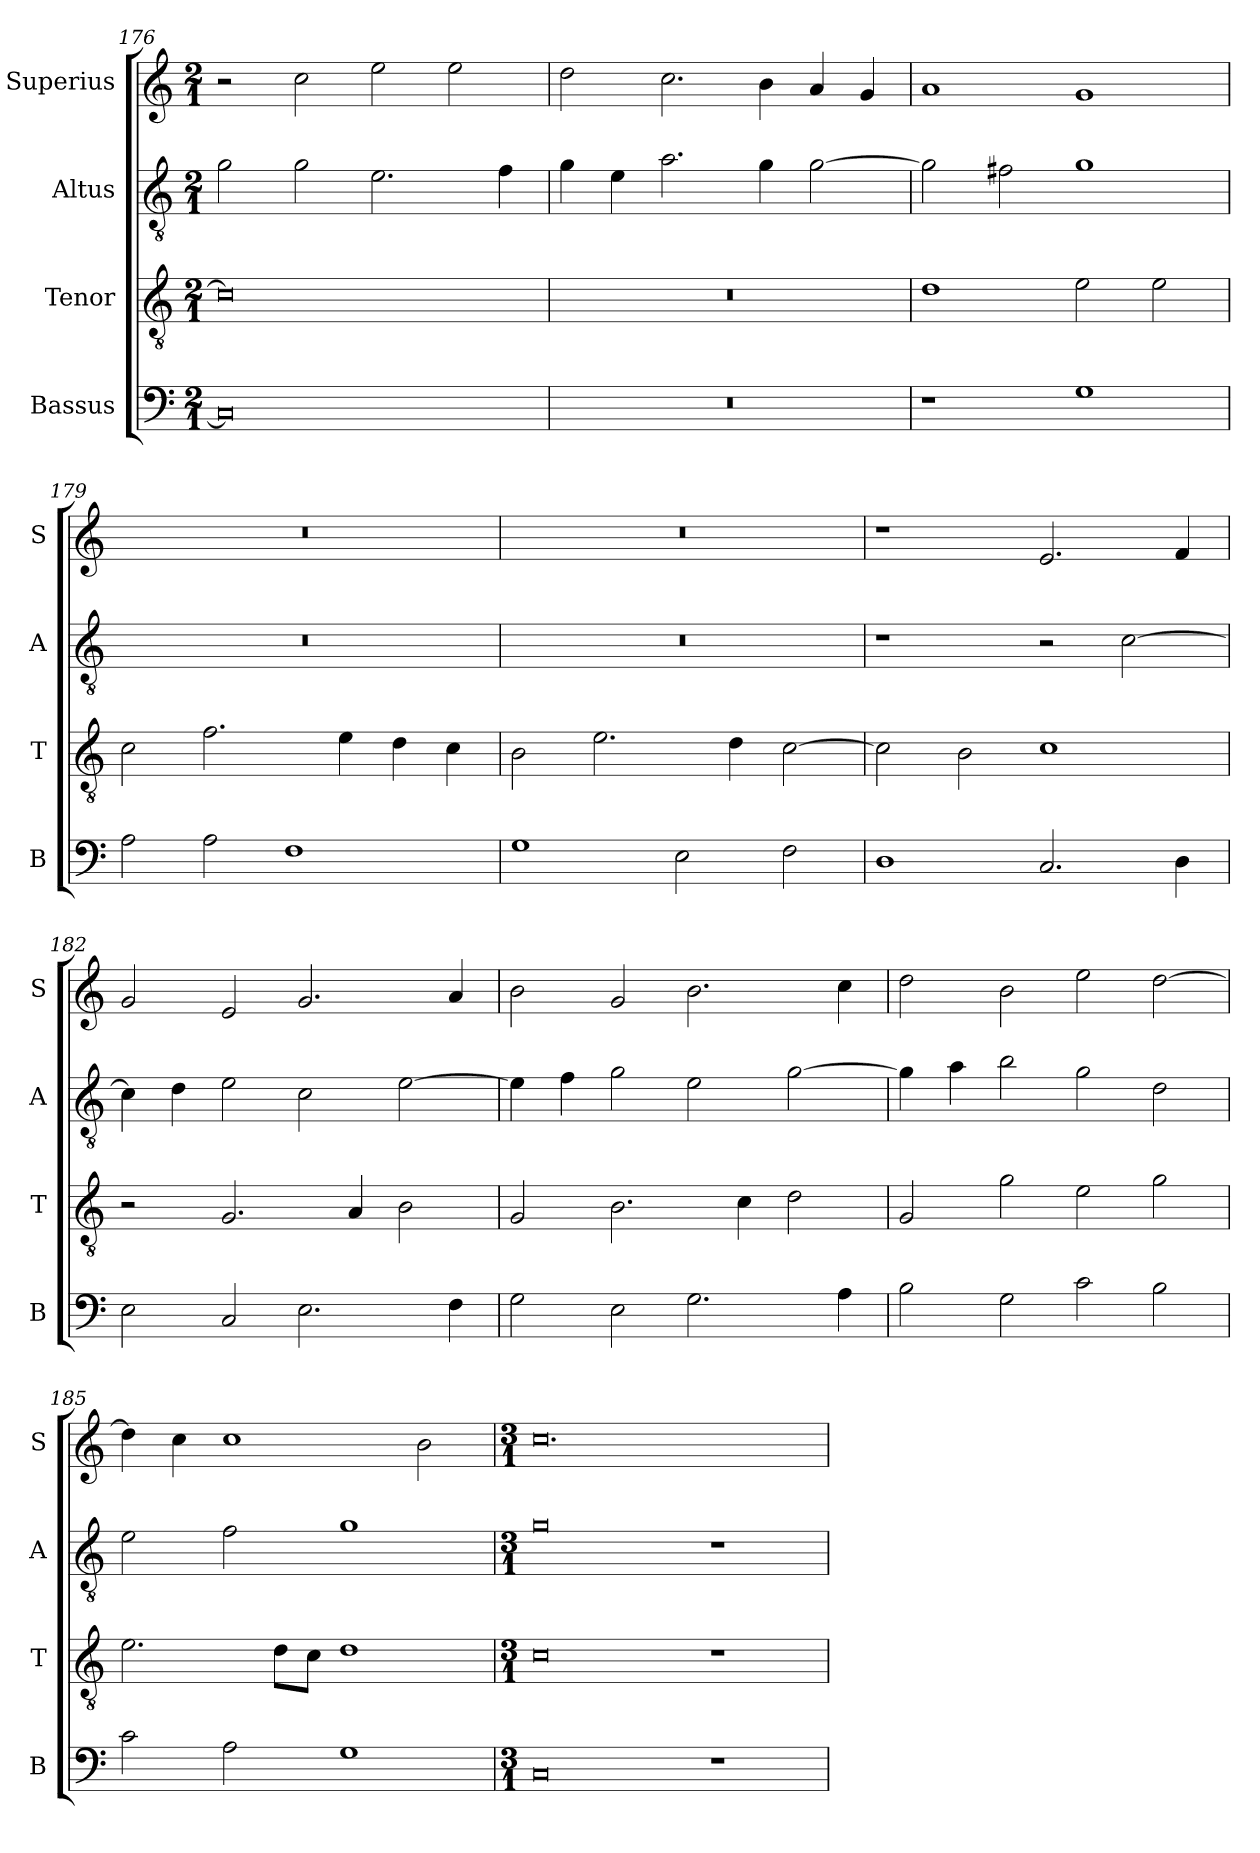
**kern	**kern	**kern	**kern
*part4	*part3	*part2	*part1
*staff4	*staff3	*staff2	*staff1
*I"Bassus	*I"Tenor	*I"Altus	*I"Superius
*I'B	*I'T	*I'A	*I'S
*clefF4	*clefGv2	*clefGv2	*clefG2
*k[]	*k[]	*k[]	*k[]
*C:	*C:	*C:	*C:
*M2/1	*M2/1	*M2/1	*M2/1
=176	=176	=176	=176
0C]	0c]	2g	2r
.	.	2g	2cc
.	.	2.e	2ee
.	.	.	2ee
.	.	4f	.
=177	=177	=177	=177
0r	0r	4g	2dd
.	.	4e	.
.	.	2.a	2.cc
.	.	4g	4b
.	.	[2g	4a
.	.	.	4g
=178	=178	=178	=178
1r	1d	2g]	1a
.	.	2f#X	.
1G	2e	1g	1g
.	2e	.	.
=179	=179	=179	=179
2A	2c	0r	0r
2A	2.f	.	.
1F	.	.	.
.	4e	.	.
.	4d	.	.
.	4c	.	.
=180	=180	=180	=180
1G	2B	0r	0r
.	2.e	.	.
2E	.	.	.
.	4d	.	.
2F	[2c	.	.
=181	=181	=181	=181
1D	2c]	1r	1r
.	2B	.	.
2.C	1c	2r	2.e
.	.	[2c	.
4D	.	.	4f
=182	=182	=182	=182
2E	2r	4c]	2g
.	.	4d	.
2C	2.G	2e	2e
2.E	.	2c	2.g
.	4A	.	.
.	2B	[2e	.
4F	.	.	4a
=183	=183	=183	=183
2G	2G	4e]	2b
.	.	4f	.
2E	2.B	2g	2g
2.G	.	2e	2.b
.	4c	.	.
.	2d	[2g	.
4A	.	.	4cc
=184	=184	=184	=184
2B	2G	4g]	2dd
.	.	4a	.
2G	2g	2b	2b
2c	2e	2g	2ee
2B	2g	2d	[2dd
=185	=185	=185	=185
2c	2.e	2e	4dd]
.	.	.	4cc
2A	.	2f	1cc
.	8dL	.	.
.	8cJ	.	.
1G	1d	1g	.
.	.	.	2b
=186	=186	=186	=186
*M3/1	*M3/1	*M3/1	*M3/1
0C	0c	0g	0.cc
1r	1r	1r	.
=	=	=	=
*-	*-	*-	*-
